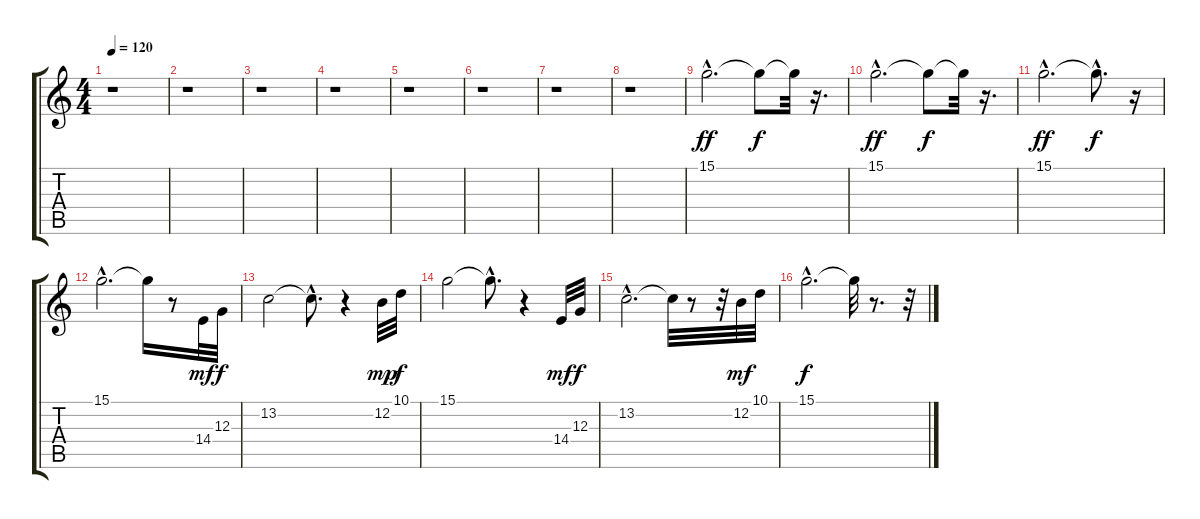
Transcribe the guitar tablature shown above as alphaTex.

\track "" {instrument musicbox}
\staff {score tabs}
\tuning (E4 B3 G3 D3 A2 E2) {hide}
\ts (4 4)
\tempo 120
\clef g2
\ks c
r.1{dy ff instrument musicbox} |
r.1 |
r.1 |
r.1 |
r.1 |
r.1 |
r.1 |
r.1 |
15.1{hac}.2{d} 15.1{t}.8{dy f} 15.1{t}.32 r.16{d} |
15.1{hac}.2{d dy ff} 15.1{t}.8{dy f} 15.1{t}.32 r.16{d} |
15.1{hac}.2{d dy ff} 15.1{hac t}.8{d dy f} r.16 |
15.1{hac}.2{d} 15.1{t}.16 r.8 14.4.32{dy mf} 12.3.32{dy f} |
13.2.2 13.2{hac t}.8{d} r.4 12.2.32{dy mp} 10.1.32{dy f} |
15.1.2 15.1{hac t}.8{d} r.4 14.4.32{dy mf} 12.3.32{dy f} |
13.2{hac}.2{d} 13.2{t}.32 r.8 r.32 12.2.32{dy mf} 10.1.32 |
15.1{hac}.2{d dy f} 15.1{t}.32 r.8{d} r.32
